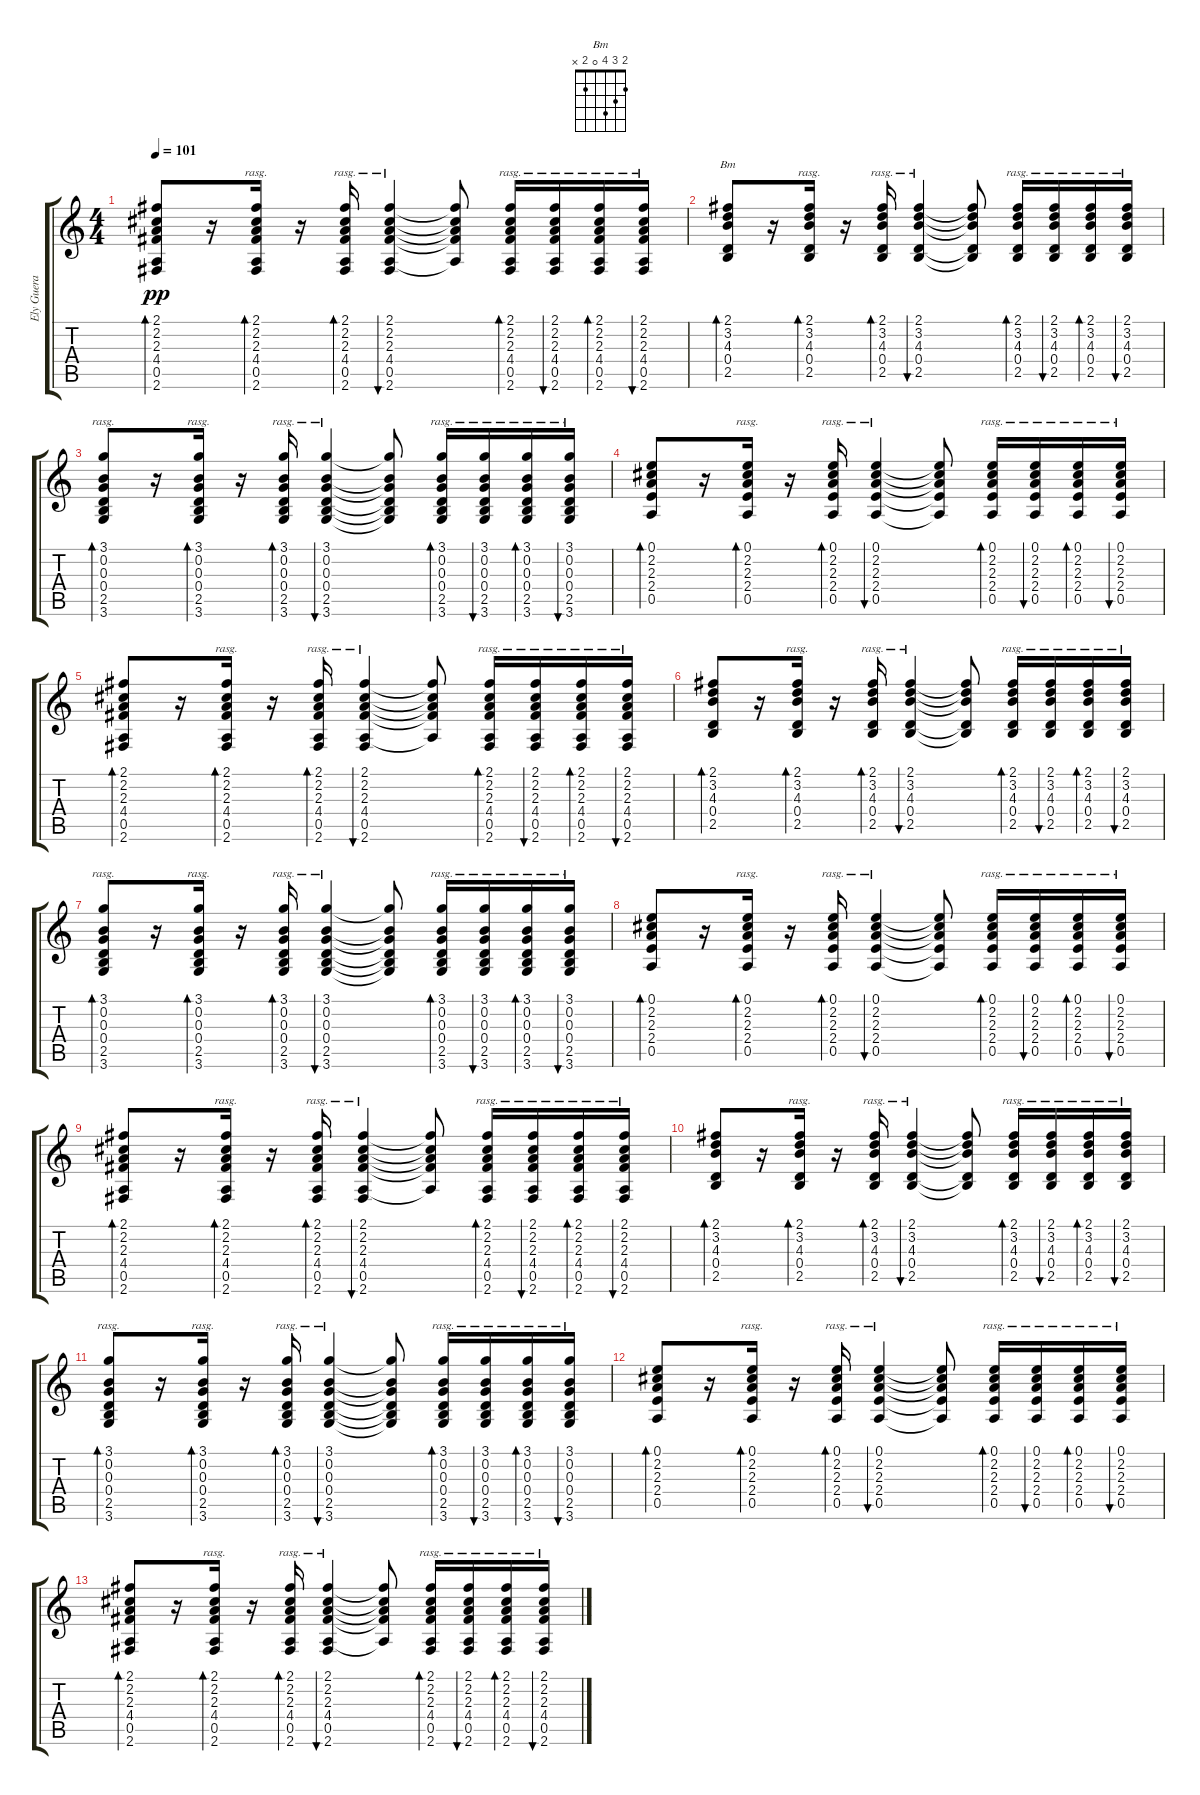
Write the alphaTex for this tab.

\track ("Ely Guera" "Ely Guera") {instrument acousticguitarsteel}
\staff {score tabs}
\tuning (E4 B3 G3 D3 A2 E2) {hide}
\chord ("Bm" 2 3 4 0 2 x)
\ts (4 4)
\tempo 101
\clef g2
\ks c
(2.1 2.2 2.3 4.4 0.5 2.6).8{bd 60 dy pp} r.16 (2.1 2.2 2.3 4.4 0.5 2.6).16{bd 120 rasg ii} r.16 (2.1 2.2 2.3 4.4 0.5 2.6).16{bd 120 rasg ii} (2.1 2.2 2.3 4.4 0.5 2.6).4{bu 120 rasg ii} (2.1{t} 2.2{t} 2.3{t} 4.4{t} 0.5{t}).8 (2.1 2.2 2.3 4.4 0.5 2.6).16{bd 120 rasg ii} (2.1 2.2 2.3 4.4 0.5 2.6).16{bu 120 rasg ii} (2.1 2.2 2.3 4.4 0.5 2.6).16{bd 120 rasg ii} (2.1 2.2 2.3 4.4 0.5 2.6).16{bu 120 rasg ii} |
(2.1 3.2 4.3 0.4 2.5).8{bd 60 ch "Bm"} r.16 (2.1 3.2 4.3 0.4 2.5).16{bd 120 rasg ii} r.16 (2.1 3.2 4.3 0.4 2.5).16{bd 120 rasg ii} (2.1 3.2 4.3 0.4 2.5).4{bu 120 rasg ii} (2.1{t} 3.2{t} 4.3{t} 0.4{t} 2.5{t}).8 (2.1 3.2 4.3 0.4 2.5).16{bd 120 rasg ii} (2.1 3.2 4.3 0.4 2.5).16{bu 120 rasg ii} (2.1 3.2 4.3 0.4 2.5).16{bd 120 rasg ii} (2.1 3.2 4.3 0.4 2.5).16{bu 120 rasg ii} |
(3.1 0.2 0.3 0.4 2.5 3.6).8{bd 120 rasg ii} r.16 (3.1 0.2 0.3 0.4 2.5 3.6).16{bd 120 rasg ii} r.16 (3.1 0.2 0.3 0.4 2.5 3.6).16{bd 120 rasg ii} (3.1 0.2 0.3 0.4 2.5 3.6).4{bu 120 rasg ii} (3.1{t} 0.2{t} 0.3{t} 0.4{t} 2.5{t} 3.6{t}).8 (3.1 0.2 0.3 0.4 2.5 3.6).16{bd 120 rasg ii} (3.1 0.2 0.3 0.4 2.5 3.6).16{bu 120 rasg ii} (3.1 0.2 0.3 0.4 2.5 3.6).16{bd 120 rasg ii} (3.1 0.2 0.3 0.4 2.5 3.6).16{bu 120 rasg ii} |
(0.1 2.2 2.3 2.4 0.5).8{bd 60} r.16 (0.1 2.2 2.3 2.4 0.5).16{bd 120 rasg ii} r.16 (0.1 2.2 2.3 2.4 0.5).16{bd 120 rasg ii} (0.1 2.2 2.3 2.4 0.5).4{bu 120 rasg ii} (0.1{t} 2.2{t} 2.3{t} 2.4{t} 0.5{t}).8 (0.1 2.2 2.3 2.4 0.5).16{bd 120 rasg ii} (0.1 2.2 2.3 2.4 0.5).16{bu 120 rasg ii} (0.1 2.2 2.3 2.4 0.5).16{bd 120 rasg ii} (0.1 2.2 2.3 2.4 0.5).16{bu 120 rasg ii} |
(2.1 2.2 2.3 4.4 0.5 2.6).8{bd 60} r.16 (2.1 2.2 2.3 4.4 0.5 2.6).16{bd 120 rasg ii} r.16 (2.1 2.2 2.3 4.4 0.5 2.6).16{bd 120 rasg ii} (2.1 2.2 2.3 4.4 0.5 2.6).4{bu 120 rasg ii} (2.1{t} 2.2{t} 2.3{t} 4.4{t} 0.5{t}).8 (2.1 2.2 2.3 4.4 0.5 2.6).16{bd 120 rasg ii} (2.1 2.2 2.3 4.4 0.5 2.6).16{bu 120 rasg ii} (2.1 2.2 2.3 4.4 0.5 2.6).16{bd 120 rasg ii} (2.1 2.2 2.3 4.4 0.5 2.6).16{bu 120 rasg ii} |
(2.1 3.2 4.3 0.4 2.5).8{bd 60} r.16 (2.1 3.2 4.3 0.4 2.5).16{bd 120 rasg ii} r.16 (2.1 3.2 4.3 0.4 2.5).16{bd 120 rasg ii} (2.1 3.2 4.3 0.4 2.5).4{bu 120 rasg ii} (2.1{t} 3.2{t} 4.3{t} 0.4{t} 2.5{t}).8 (2.1 3.2 4.3 0.4 2.5).16{bd 120 rasg ii} (2.1 3.2 4.3 0.4 2.5).16{bu 120 rasg ii} (2.1 3.2 4.3 0.4 2.5).16{bd 120 rasg ii} (2.1 3.2 4.3 0.4 2.5).16{bu 120 rasg ii} |
(3.1 0.2 0.3 0.4 2.5 3.6).8{bd 120 rasg ii} r.16 (3.1 0.2 0.3 0.4 2.5 3.6).16{bd 120 rasg ii} r.16 (3.1 0.2 0.3 0.4 2.5 3.6).16{bd 120 rasg ii} (3.1 0.2 0.3 0.4 2.5 3.6).4{bu 120 rasg ii} (3.1{t} 0.2{t} 0.3{t} 0.4{t} 2.5{t} 3.6{t}).8 (3.1 0.2 0.3 0.4 2.5 3.6).16{bd 120 rasg ii} (3.1 0.2 0.3 0.4 2.5 3.6).16{bu 120 rasg ii} (3.1 0.2 0.3 0.4 2.5 3.6).16{bd 120 rasg ii} (3.1 0.2 0.3 0.4 2.5 3.6).16{bu 120 rasg ii} |
(0.1 2.2 2.3 2.4 0.5).8{bd 60} r.16 (0.1 2.2 2.3 2.4 0.5).16{bd 120 rasg ii} r.16 (0.1 2.2 2.3 2.4 0.5).16{bd 120 rasg ii} (0.1 2.2 2.3 2.4 0.5).4{bu 120 rasg ii} (0.1{t} 2.2{t} 2.3{t} 2.4{t} 0.5{t}).8 (0.1 2.2 2.3 2.4 0.5).16{bd 120 rasg ii} (0.1 2.2 2.3 2.4 0.5).16{bu 120 rasg ii} (0.1 2.2 2.3 2.4 0.5).16{bd 120 rasg ii} (0.1 2.2 2.3 2.4 0.5).16{bu 120 rasg ii} |
(2.1 2.2 2.3 4.4 0.5 2.6).8{bd 60} r.16 (2.1 2.2 2.3 4.4 0.5 2.6).16{bd 120 rasg ii} r.16 (2.1 2.2 2.3 4.4 0.5 2.6).16{bd 120 rasg ii} (2.1 2.2 2.3 4.4 0.5 2.6).4{bu 120 rasg ii} (2.1{t} 2.2{t} 2.3{t} 4.4{t} 0.5{t}).8 (2.1 2.2 2.3 4.4 0.5 2.6).16{bd 120 rasg ii} (2.1 2.2 2.3 4.4 0.5 2.6).16{bu 120 rasg ii} (2.1 2.2 2.3 4.4 0.5 2.6).16{bd 120 rasg ii} (2.1 2.2 2.3 4.4 0.5 2.6).16{bu 120 rasg ii} |
(2.1 3.2 4.3 0.4 2.5).8{bd 60} r.16 (2.1 3.2 4.3 0.4 2.5).16{bd 120 rasg ii} r.16 (2.1 3.2 4.3 0.4 2.5).16{bd 120 rasg ii} (2.1 3.2 4.3 0.4 2.5).4{bu 120 rasg ii} (2.1{t} 3.2{t} 4.3{t} 0.4{t} 2.5{t}).8 (2.1 3.2 4.3 0.4 2.5).16{bd 120 rasg ii} (2.1 3.2 4.3 0.4 2.5).16{bu 120 rasg ii} (2.1 3.2 4.3 0.4 2.5).16{bd 120 rasg ii} (2.1 3.2 4.3 0.4 2.5).16{bu 120 rasg ii} |
(3.1 0.2 0.3 0.4 2.5 3.6).8{bd 120 rasg ii} r.16 (3.1 0.2 0.3 0.4 2.5 3.6).16{bd 120 rasg ii} r.16 (3.1 0.2 0.3 0.4 2.5 3.6).16{bd 120 rasg ii} (3.1 0.2 0.3 0.4 2.5 3.6).4{bu 120 rasg ii} (3.1{t} 0.2{t} 0.3{t} 0.4{t} 2.5{t} 3.6{t}).8 (3.1 0.2 0.3 0.4 2.5 3.6).16{bd 120 rasg ii} (3.1 0.2 0.3 0.4 2.5 3.6).16{bu 120 rasg ii} (3.1 0.2 0.3 0.4 2.5 3.6).16{bd 120 rasg ii} (3.1 0.2 0.3 0.4 2.5 3.6).16{bu 120 rasg ii} |
(0.1 2.2 2.3 2.4 0.5).8{bd 60} r.16 (0.1 2.2 2.3 2.4 0.5).16{bd 120 rasg ii} r.16 (0.1 2.2 2.3 2.4 0.5).16{bd 120 rasg ii} (0.1 2.2 2.3 2.4 0.5).4{bu 120 rasg ii} (0.1{t} 2.2{t} 2.3{t} 2.4{t} 0.5{t}).8 (0.1 2.2 2.3 2.4 0.5).16{bd 120 rasg ii} (0.1 2.2 2.3 2.4 0.5).16{bu 120 rasg ii} (0.1 2.2 2.3 2.4 0.5).16{bd 120 rasg ii} (0.1 2.2 2.3 2.4 0.5).16{bu 120 rasg ii} |
(2.1 2.2 2.3 4.4 0.5 2.6).8{bd 60} r.16 (2.1 2.2 2.3 4.4 0.5 2.6).16{bd 120 rasg ii} r.16 (2.1 2.2 2.3 4.4 0.5 2.6).16{bd 120 rasg ii} (2.1 2.2 2.3 4.4 0.5 2.6).4{bu 120 rasg ii} (2.1{t} 2.2{t} 2.3{t} 4.4{t} 0.5{t}).8 (2.1 2.2 2.3 4.4 0.5 2.6).16{bd 120 rasg ii} (2.1 2.2 2.3 4.4 0.5 2.6).16{bu 120 rasg ii} (2.1 2.2 2.3 4.4 0.5 2.6).16{bd 120 rasg ii} (2.1 2.2 2.3 4.4 0.5 2.6).16{bu 120 rasg ii}
